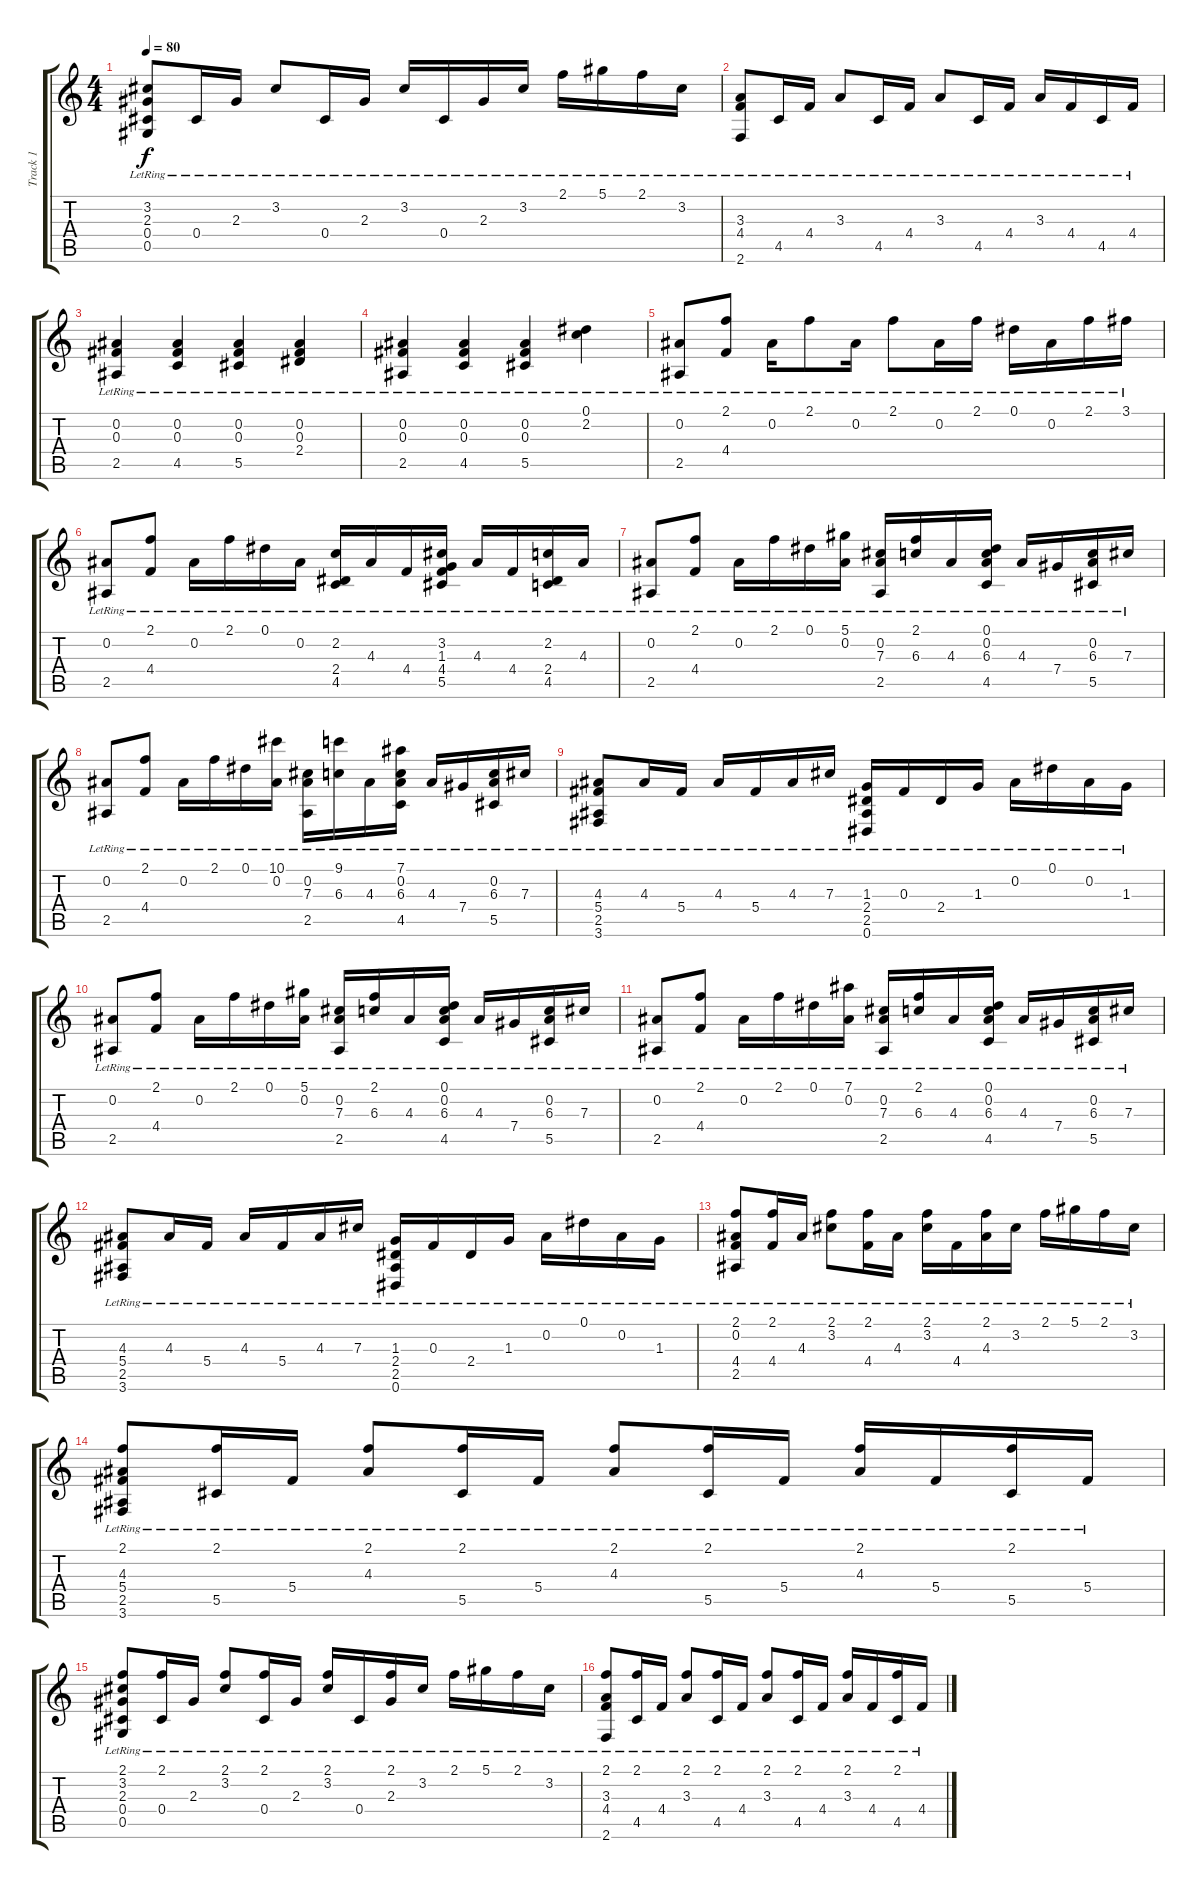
\track ("Track 1" "Track 1") {instrument acousticguitarsteel}
\staff {score tabs}
\tuning (Eb4 Bb3 Gb3 Db3 Ab2 Eb2) {hide}
\ts (4 4)
\tempo 80
\clef g2
\ks c
(3.2{lr} 2.3{lr} 0.4{lr} 0.5{lr}).8{dy f} 0.4{lr}.16 2.3{lr}.16 3.2{lr}.8 0.4{lr}.16 2.3{lr}.16 3.2{lr}.16 0.4{lr}.16 2.3{lr}.16 3.2{lr}.16 2.1{lr}.16 5.1{lr}.16 2.1{lr}.16 3.2{lr}.16 |
(3.3{lr} 4.4{lr} 2.6{lr}).8 4.5{lr}.16 4.4{lr}.16 3.3{lr}.8 4.5{lr}.16 4.4{lr}.16 3.3{lr}.8 4.5{lr}.16 4.4{lr}.16 3.3{lr}.16 4.4{lr}.16 4.5{lr}.16 4.4{lr}.16 |
(0.2{lr} 0.3{lr} 2.5{lr}).4 (0.2{lr} 0.3{lr} 4.5{lr}).4 (0.2{lr} 0.3{lr} 5.5{lr}).4 (0.2{lr} 0.3{lr} 2.4{lr}).4 |
(0.2{lr} 0.3{lr} 2.5{lr}).4 (0.2{lr} 0.3{lr} 4.5{lr}).4 (0.2{lr} 0.3{lr} 5.5{lr}).4 (0.1{lr} 2.2{lr}).4 |
(0.2{lr} 2.5{lr}).8 (2.1{lr} 4.4{lr}).8 0.2{lr}.16 2.1{lr}.8 0.2{lr}.16 2.1{lr}.8 0.2{lr}.16 2.1{lr}.16 0.1{lr}.16 0.2{lr}.16 2.1{lr}.16 3.1{lr}.16 |
(0.2{lr} 2.5{lr}).8 (2.1{lr} 4.4{lr}).8 0.2{lr}.16 2.1{lr}.16 0.1{lr}.16 0.2{lr}.16 (2.2{lr} 2.4{lr} 4.5{lr}).16 4.3{lr}.16 4.4{lr}.16 (3.2{lr} 1.3{lr} 4.4{lr} 5.5{lr}).16 4.3{lr}.16 4.4{lr}.16 (2.2{lr} 2.4{lr} 4.5{lr}).16 4.3{lr}.16 |
(0.2{lr} 2.5{lr}).8 (2.1{lr} 4.4{lr}).8 0.2{lr}.16 2.1{lr}.16 0.1{lr}.16 (5.1{lr} 0.2{lr}).16 (0.2{lr} 7.3{lr} 2.5{lr}).16 (2.1{lr} 6.3{lr}).16 4.3{lr}.16 (0.1{lr} 0.2{lr} 6.3{lr} 4.5{lr}).16 4.3{lr}.16 7.4{lr}.16 (0.2{lr} 6.3{lr} 5.5{lr}).16 7.3{lr}.16 |
(0.2{lr} 2.5{lr}).8 (2.1{lr} 4.4{lr}).8 0.2{lr}.16 2.1{lr}.16 0.1{lr}.16 (10.1{lr} 0.2{lr}).16 (0.2{lr} 7.3{lr} 2.5{lr}).16 (9.1{lr} 6.3{lr}).16 4.3{lr}.16 (7.1{lr} 0.2{lr} 6.3{lr} 4.5{lr}).16 4.3{lr}.16 7.4{lr}.16 (0.2{lr} 6.3{lr} 5.5{lr}).16 7.3{lr}.16 |
(4.3{lr} 5.4{lr} 2.5{lr} 3.6{lr}).8 4.3{lr}.16 5.4{lr}.16 4.3{lr}.16 5.4{lr}.16 4.3{lr}.16 7.3{lr}.16 (1.3{lr} 2.4{lr} 2.5{lr} 0.6{lr}).16 0.3{lr}.16 2.4{lr}.16 1.3{lr}.16 0.2{lr}.16 0.1{lr}.16 0.2{lr}.16 1.3{lr}.16 |
(0.2{lr} 2.5{lr}).8 (2.1{lr} 4.4{lr}).8 0.2{lr}.16 2.1{lr}.16 0.1{lr}.16 (5.1{lr} 0.2{lr}).16 (0.2{lr} 7.3{lr} 2.5{lr}).16 (2.1{lr} 6.3{lr}).16 4.3{lr}.16 (0.1{lr} 0.2{lr} 6.3{lr} 4.5{lr}).16 4.3{lr}.16 7.4{lr}.16 (0.2{lr} 6.3{lr} 5.5{lr}).16 7.3{lr}.16 |
(0.2{lr} 2.5{lr}).8 (2.1{lr} 4.4{lr}).8 0.2{lr}.16 2.1{lr}.16 0.1{lr}.16 (7.1{lr} 0.2{lr}).16 (0.2{lr} 7.3{lr} 2.5{lr}).16 (2.1{lr} 6.3{lr}).16 4.3{lr}.16 (0.1{lr} 0.2{lr} 6.3{lr} 4.5{lr}).16 4.3{lr}.16 7.4{lr}.16 (0.2{lr} 6.3{lr} 5.5{lr}).16 7.3{lr}.16 |
(4.3{lr} 5.4{lr} 2.5{lr} 3.6{lr}).8 4.3{lr}.16 5.4{lr}.16 4.3{lr}.16 5.4{lr}.16 4.3{lr}.16 7.3{lr}.16 (1.3{lr} 2.4{lr} 2.5{lr} 0.6{lr}).16 0.3{lr}.16 2.4{lr}.16 1.3{lr}.16 0.2{lr}.16 0.1{lr}.16 0.2{lr}.16 1.3{lr}.16 |
(2.1{lr} 0.2{lr} 4.4{lr} 2.5{lr}).8 (2.1{lr} 4.4{lr}).16 4.3{lr}.16 (2.1{lr} 3.2{lr}).8 (2.1{lr} 4.4{lr}).16 4.3{lr}.16 (2.1{lr} 3.2{lr}).16 4.4{lr}.16 (2.1{lr} 4.3{lr}).16 3.2{lr}.16 2.1{lr}.16 5.1{lr}.16 2.1{lr}.16 3.2{lr}.16 |
(2.1{lr} 4.3{lr} 5.4{lr} 2.5{lr} 3.6{lr}).8 (2.1{lr} 5.5{lr}).16 5.4{lr}.16 (2.1{lr} 4.3{lr}).8 (2.1{lr} 5.5{lr}).16 5.4{lr}.16 (2.1{lr} 4.3{lr}).8 (2.1{lr} 5.5{lr}).16 5.4{lr}.16 (2.1{lr} 4.3{lr}).16 5.4{lr}.16 (2.1{lr} 5.5{lr}).16 5.4{lr}.16 |
(2.1{lr} 3.2{lr} 2.3{lr} 0.4{lr} 0.5{lr}).8 (2.1{lr} 0.4{lr}).16 2.3{lr}.16 (2.1{lr} 3.2{lr}).8 (2.1{lr} 0.4{lr}).16 2.3{lr}.16 (2.1{lr} 3.2{lr}).16 0.4{lr}.16 (2.1{lr} 2.3{lr}).16 3.2{lr}.16 2.1{lr}.16 5.1{lr}.16 2.1{lr}.16 3.2{lr}.16 |
(2.1{lr} 3.3{lr} 4.4{lr} 2.6{lr}).8 (2.1{lr} 4.5{lr}).16 4.4{lr}.16 (2.1{lr} 3.3{lr}).8 (2.1{lr} 4.5{lr}).16 4.4{lr}.16 (2.1{lr} 3.3{lr}).8 (2.1{lr} 4.5{lr}).16 4.4{lr}.16 (2.1{lr} 3.3{lr}).16 4.4{lr}.16 (2.1{lr} 4.5{lr}).16 4.4{lr}.16
